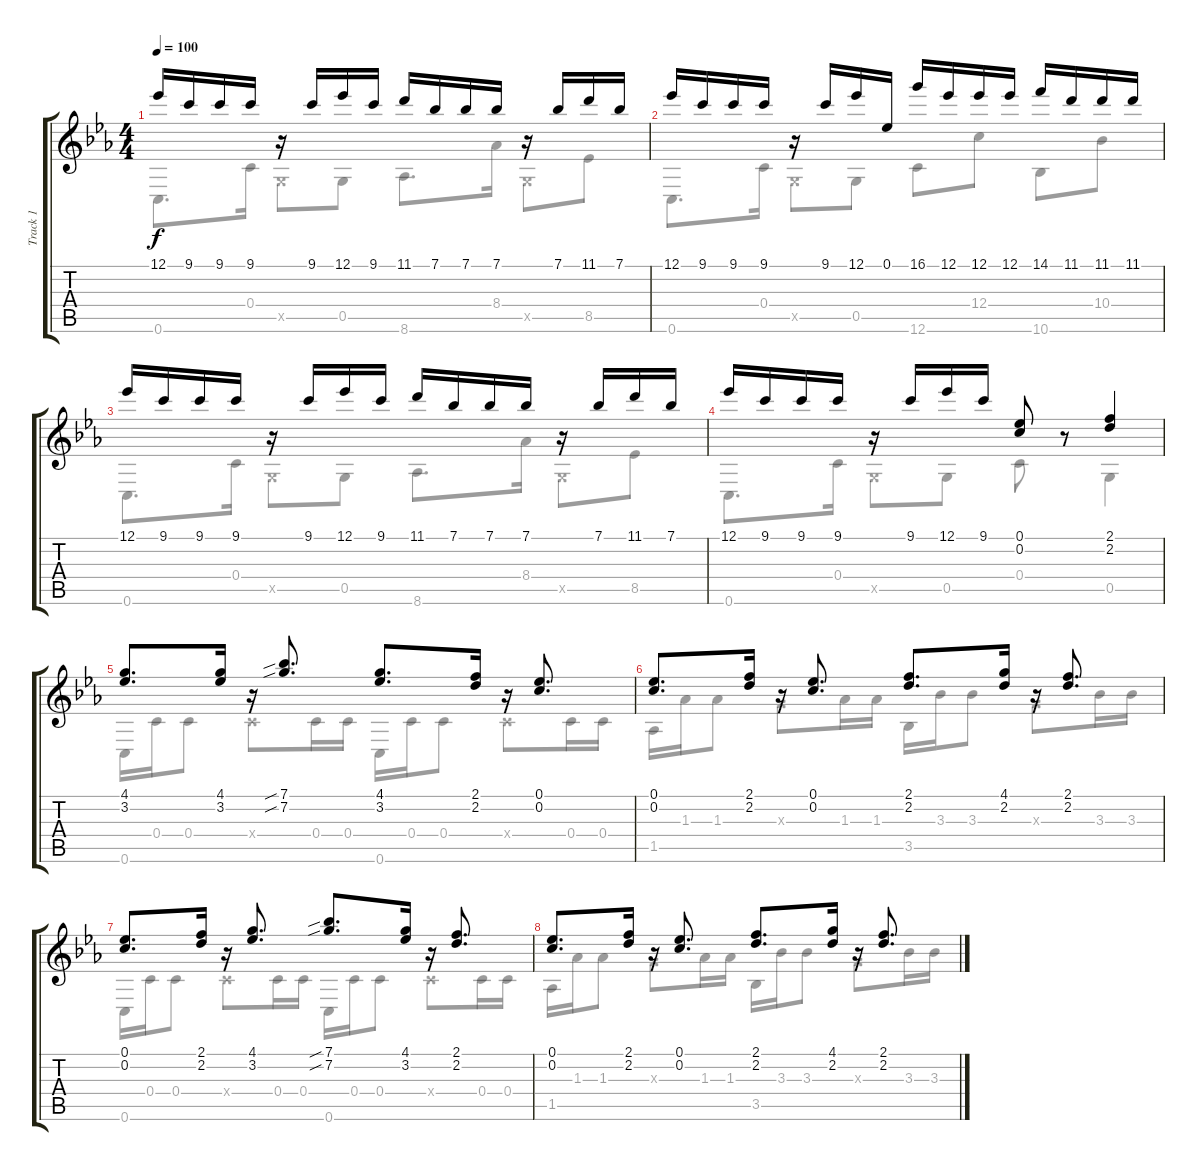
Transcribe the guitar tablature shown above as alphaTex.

\track ("Track 1" "Track 1") {instrument acousticguitarsteel}
\staff {score tabs}
\tuning (Eb4 C4 G3 C3 G2 C2) {hide}
\voice
\ts (4 4)
\tempo 100
\clef g2
\ks cminor
12.1.16{dy f} 9.1.16 9.1.16 9.1.16 r.16 9.1.16 12.1.16 9.1.16 11.1.16 7.1.16 7.1.16 7.1.16 r.16 7.1.16 11.1.16 7.1.16 |
12.1.16 9.1.16 9.1.16 9.1.16 r.16 9.1.16 12.1.16 0.1.16 16.1.16 12.1.16 12.1.16 12.1.16 14.1.16 11.1.16 11.1.16 11.1.16 |
12.1.16 9.1.16 9.1.16 9.1.16 r.16 9.1.16 12.1.16 9.1.16 11.1.16 7.1.16 7.1.16 7.1.16 r.16 7.1.16 11.1.16 7.1.16 |
12.1.16 9.1.16 9.1.16 9.1.16 r.16 9.1.16 12.1.16 9.1.16 (0.1 0.2).8 r.8 (2.1 2.2).4 |
(4.1 3.2).8{d} (4.1 3.2).16 r.16 (7.1{sib} 7.2{sib}).8{d} (4.1 3.2).8{d} (2.1 2.2).16 r.16 (0.1 0.2).8{d} |
(0.1 0.2).8{d} (2.1 2.2).16 r.16 (0.1 0.2).8{d} (2.1 2.2).8{d} (4.1 2.2).16 r.16 (2.1 2.2).8{d} |
(0.1 0.2).8{d} (2.1 2.2).16 r.16 (4.1 3.2).8{d} (7.1{sib} 7.2{sib}).8{d} (4.1 3.2).16 r.16 (2.1 2.2).8{d} |
(0.1 0.2).8{d} (2.1 2.2).16 r.16 (0.1 0.2).8{d} (2.1 2.2).8{d} (4.1 2.2).16 r.16 (2.1 2.2).8{d}
\voice
\clef g2
\ottava regular
\simile none
\ks cminor
0.6.8{d dy f} 0.4.16 0.5{x}.8 0.5.8 8.6.8{d} 8.4.16 0.5{x}.8 8.5.8 |
0.6.8{d} 0.4.16 0.5{x}.8 0.5.8 12.6.8 12.4.8 10.6.8 10.4.8 |
0.6.8{d} 0.4.16 0.5{x}.8 0.5.8 8.6.8{d} 8.4.16 0.5{x}.8 8.5.8 |
0.6.8{d} 0.4.16 0.5{x}.8 0.5.8 0.4.8 r.8 0.5.4 |
0.6.16 0.4.16 0.4.8 0.4{x}.8 0.4.16 0.4.16 0.6.16 0.4.16 0.4.8 0.4{x}.8 0.4.16 0.4.16 |
1.5.16 1.3.16 1.3.8 0.3{x}.8 1.3.16 1.3.16 3.5.16 3.3.16 3.3.8 0.3{x}.8 3.3.16 3.3.16 |
0.6.16 0.4.16 0.4.8 0.4{x}.8 0.4.16 0.4.16 0.6.16 0.4.16 0.4.8 0.4{x}.8 0.4.16 0.4.16 |
1.5.16 1.3.16 1.3.8 0.3{x}.8 1.3.16 1.3.16 3.5.16 3.3.16 3.3.8 0.3{x}.8 3.3.16 3.3.16
